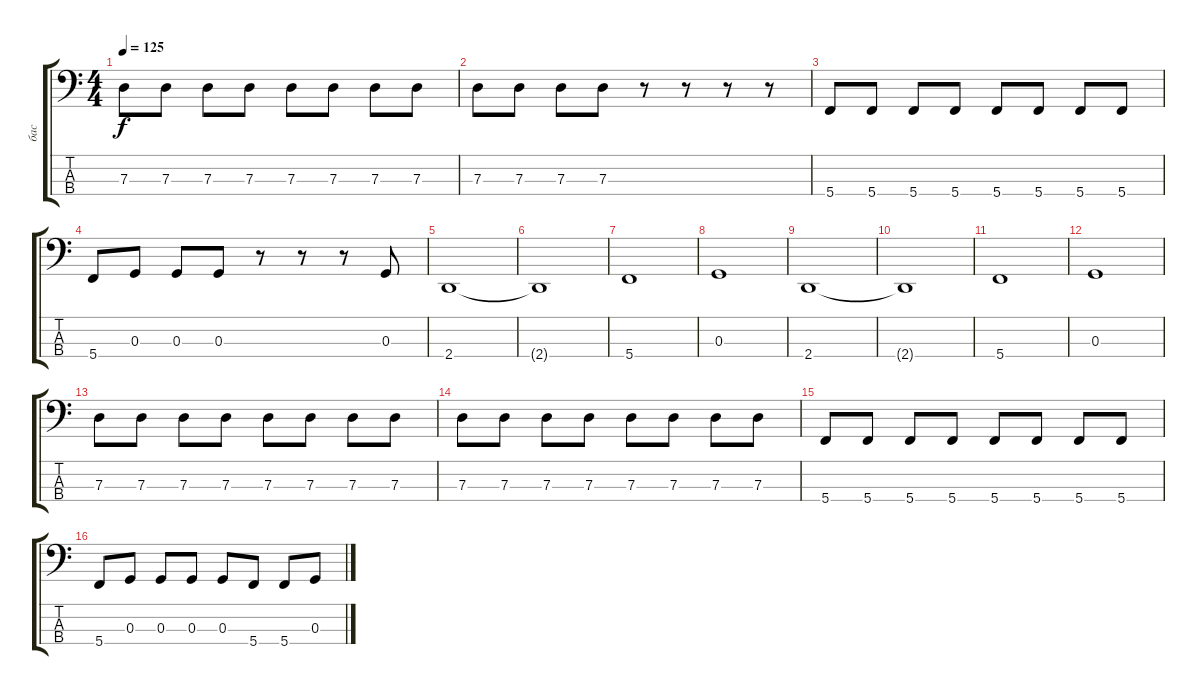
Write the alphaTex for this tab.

\track ("бас" "бас") {instrument acousticbass}
\staff {score tabs}
\tuning (F2 C2 G1 C1) {hide}
\ts (4 4)
\tempo 125
\clef f4
\ks c
7.3.8{dy f} 7.3.8 7.3.8 7.3.8 7.3.8 7.3.8 7.3.8 7.3.8 |
7.3.8 7.3.8 7.3.8 7.3.8 r.8 r.8 r.8 r.8 |
5.4.8 5.4.8 5.4.8 5.4.8 5.4.8 5.4.8 5.4.8 5.4.8 |
5.4.8 0.3.8 0.3.8 0.3.8 r.8 r.8 r.8 0.3.8 |
2.4.1 |
2.4{t}.1 |
5.4.1 |
0.3.1 |
2.4.1 |
2.4{t}.1 |
5.4.1 |
0.3.1 |
7.3.8 7.3.8 7.3.8 7.3.8 7.3.8 7.3.8 7.3.8 7.3.8 |
7.3.8 7.3.8 7.3.8 7.3.8 7.3.8 7.3.8 7.3.8 7.3.8 |
5.4.8 5.4.8 5.4.8 5.4.8 5.4.8 5.4.8 5.4.8 5.4.8 |
5.4.8 0.3.8 0.3.8 0.3.8 0.3.8 5.4.8 5.4.8 0.3.8
